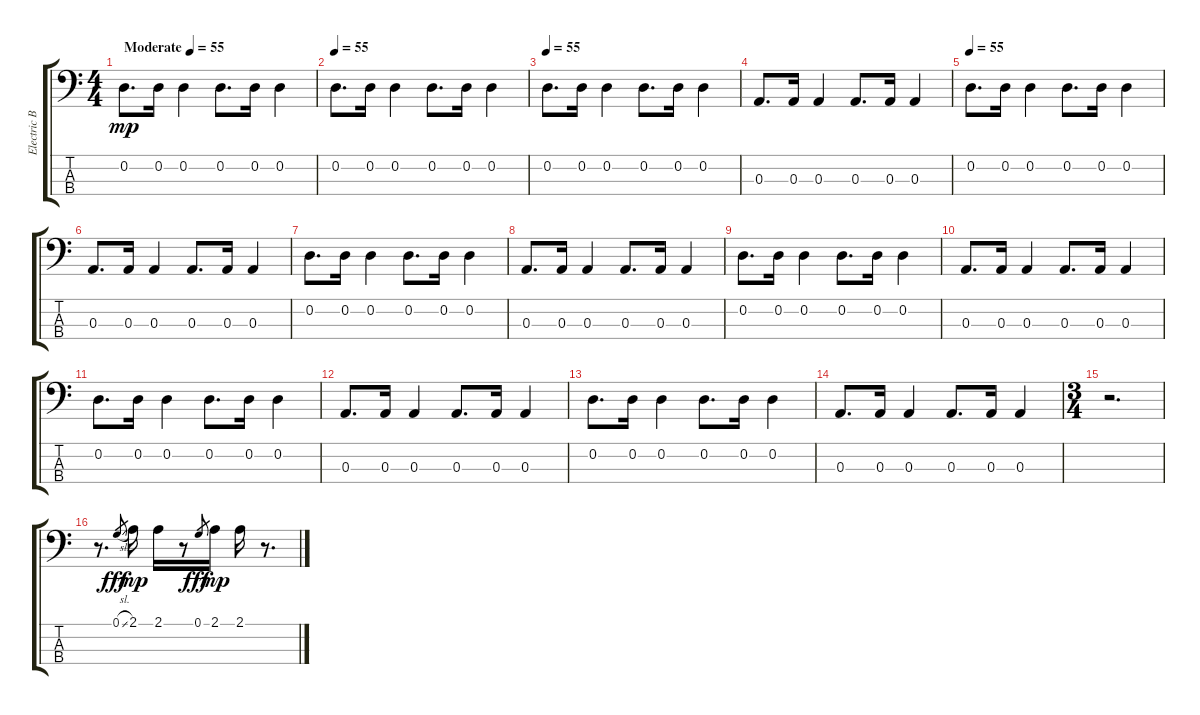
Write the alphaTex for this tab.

\track ("Electric Bass (pick)" "Electric B") {instrument electricbasspick}
\staff {score tabs}
\tuning (G2 D2 A1 E1) {hide}
\ts (4 4)
\tempo (55 "Moderate")
\clef f4
\ks c
0.2.8{d dy mp instrument electricbasspick} 0.2.16 0.2.4 0.2.8{d} 0.2.16 0.2.4 |
\tempo 55
0.2.8{d volume 12} 0.2.16 0.2.4 0.2.8{d} 0.2.16 0.2.4 |
\tempo 55
0.2.8{d} 0.2.16 0.2.4 0.2.8{d} 0.2.16 0.2.4 |
0.3.8{d} 0.3.16 0.3.4 0.3.8{d} 0.3.16 0.3.4 |
\tempo 55
0.2.8{d} 0.2.16 0.2.4 0.2.8{d} 0.2.16 0.2.4 |
0.3.8{d} 0.3.16 0.3.4 0.3.8{d} 0.3.16 0.3.4 |
0.2.8{d} 0.2.16 0.2.4 0.2.8{d} 0.2.16 0.2.4 |
0.3.8{d} 0.3.16 0.3.4 0.3.8{d} 0.3.16 0.3.4 |
0.2.8{d} 0.2.16 0.2.4 0.2.8{d} 0.2.16 0.2.4 |
0.3.8{d} 0.3.16 0.3.4 0.3.8{d} 0.3.16 0.3.4 |
0.2.8{d} 0.2.16 0.2.4 0.2.8{d} 0.2.16 0.2.4 |
0.3.8{d} 0.3.16 0.3.4 0.3.8{d} 0.3.16 0.3.4 |
0.2.8{d} 0.2.16 0.2.4 0.2.8{d} 0.2.16 0.2.4 |
0.3.8{d} 0.3.16 0.3.4 0.3.8{d} 0.3.16 0.3.4 |
\ts (3 4)
r.2{d} |
r.8{d} 0.1{sl}.8{gr dy fff} 2.1.16{dy mp} 2.1.16 r.8 0.1.8{gr dy fff} 2.1.16{dy mp} 2.1.16 r.8{d}
